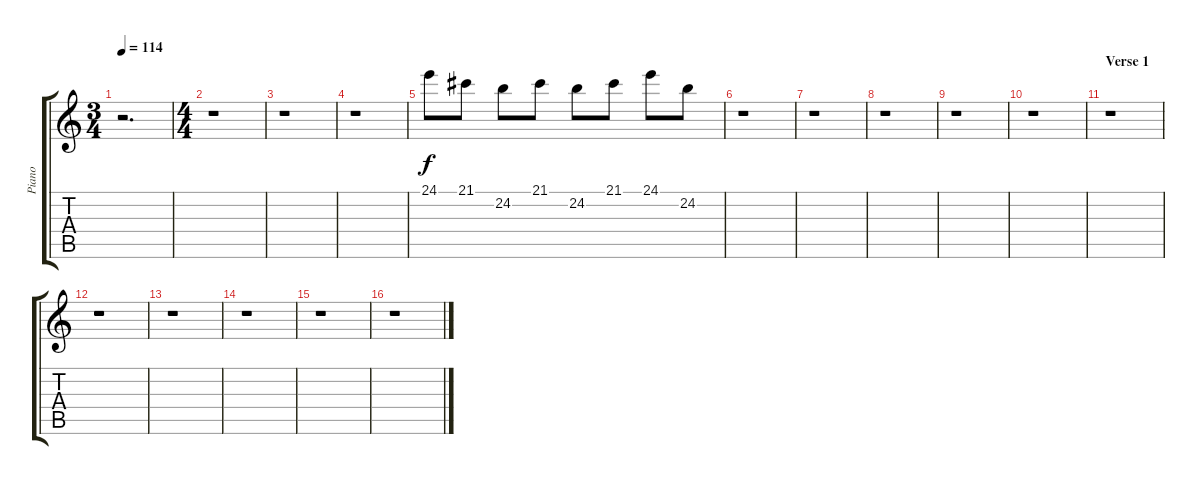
\track ("Piano" "Piano") {instrument brightacousticpiano}
\staff {score tabs}
\tuning (E4 B3 G3 D3 A2 E2) {hide}
\ts (3 4)
\tempo 114
\clef g2
\ks c
r.2{d dy f instrument brightacousticpiano} |
\ts (4 4)
r.1 |
r.1 |
r.1 |
24.1.8 21.1.8 24.2.8 21.1.8 24.2.8 21.1.8 24.1.8 24.2.8 |
r.1 |
r.1 |
r.1 |
r.1 |
r.1 |
\section ("" "Verse 1")
r.1 |
r.1 |
r.1 |
r.1 |
r.1 |
r.1
